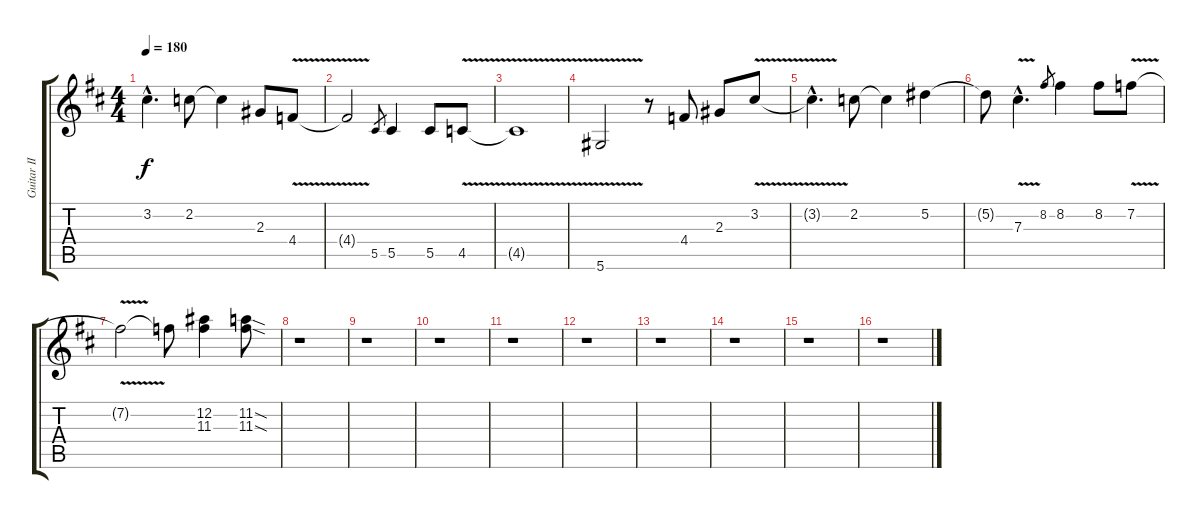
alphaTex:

\track ("Guitar II" "Guitar II") {instrument distortionguitar}
\staff {score tabs}
\tuning (Eb4 Bb3 Gb3 Db3 Ab2 Eb2) {hide}
\ts (4 4)
\tempo 180
\clef g2
\ks bminor
3.2{hac t}.4{d dy f} 2.2.8 2.2{t}.4 2.3.8 4.4{v}.8 |
4.4{t}.2 5.5.8{gr} 5.5.4 5.5.8 4.5{v}.8 |
4.5{t}.1 |
5.6{v}.2 r.8 4.4.8 2.3.8 3.2{v}.8 |
3.2{hac t}.4{d} 2.2.8 2.2{t}.4 5.2.4 |
5.2{t}.8 7.3{v hac}.4{d} 8.2.8{gr} 8.2.4 8.2.8 7.2{v}.8 |
7.2{t}.2 7.2{t}.8 (12.2 11.3).4 (11.2{sod} 11.3{sod}).8 |
r.1 |
r.1 |
r.1 |
r.1 |
r.1 |
r.1 |
r.1 |
r.1 |
r.1
